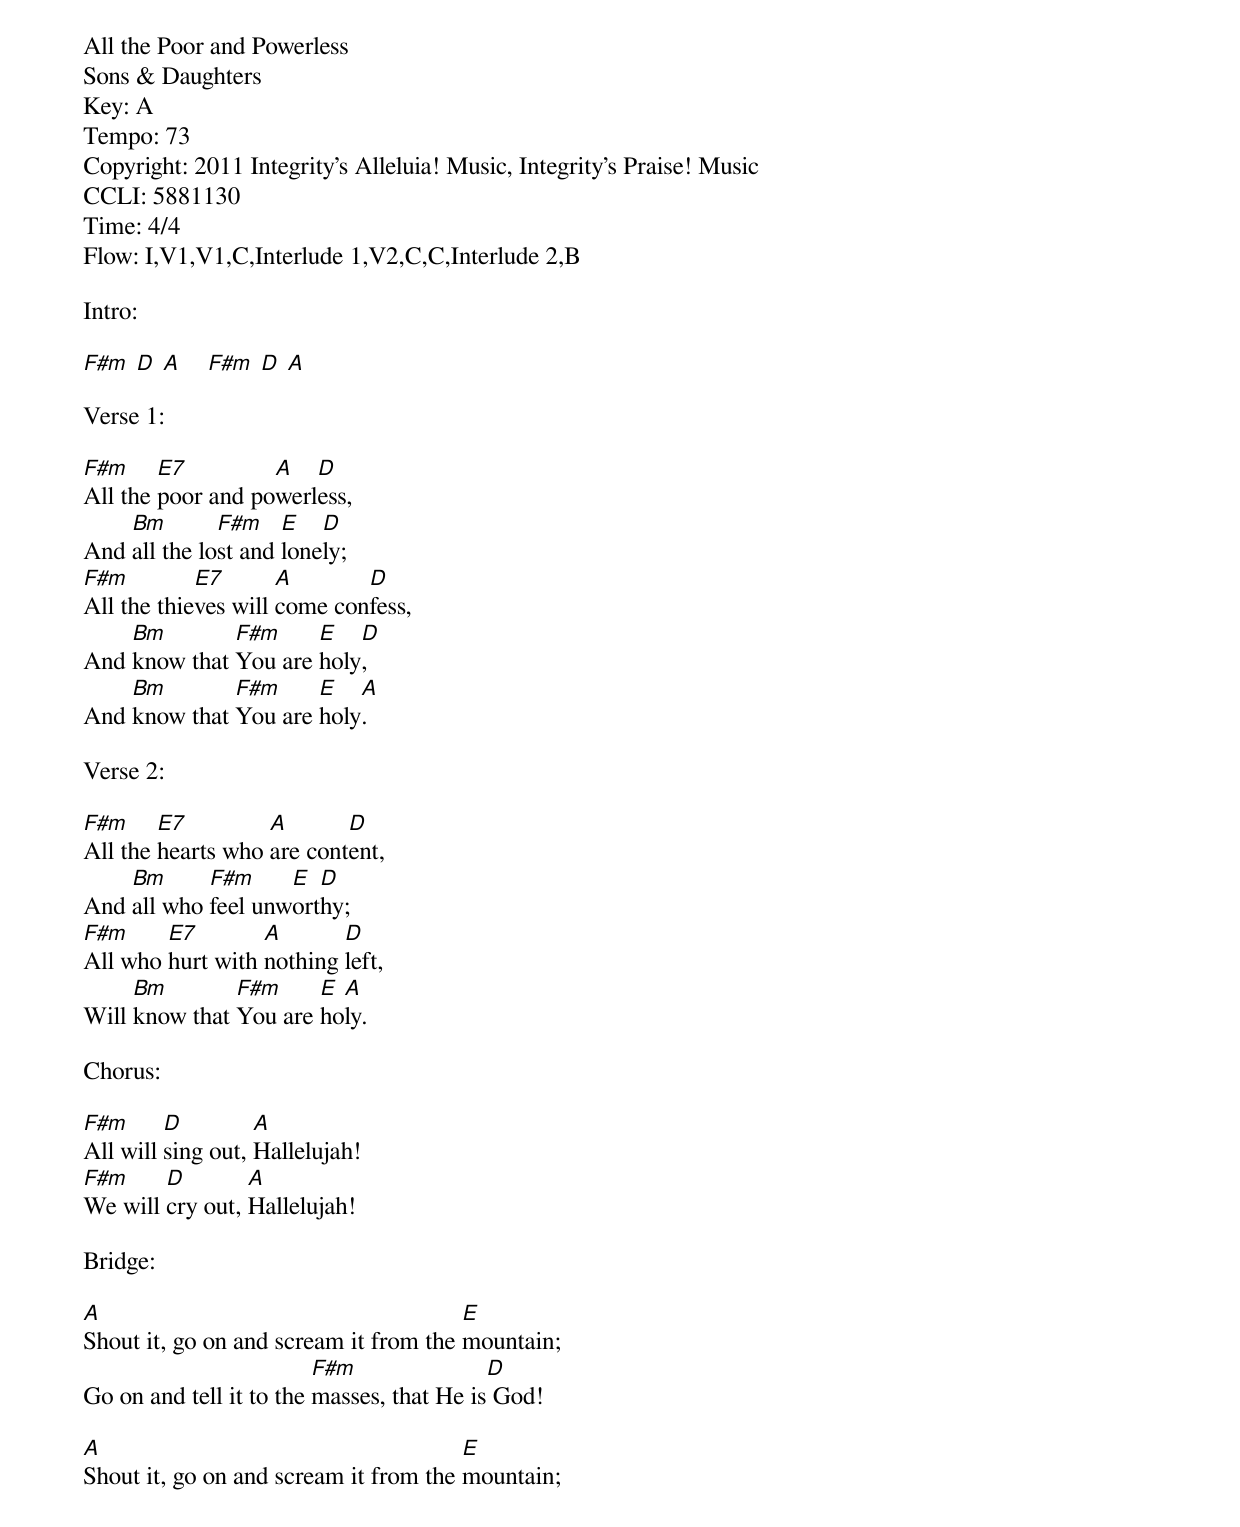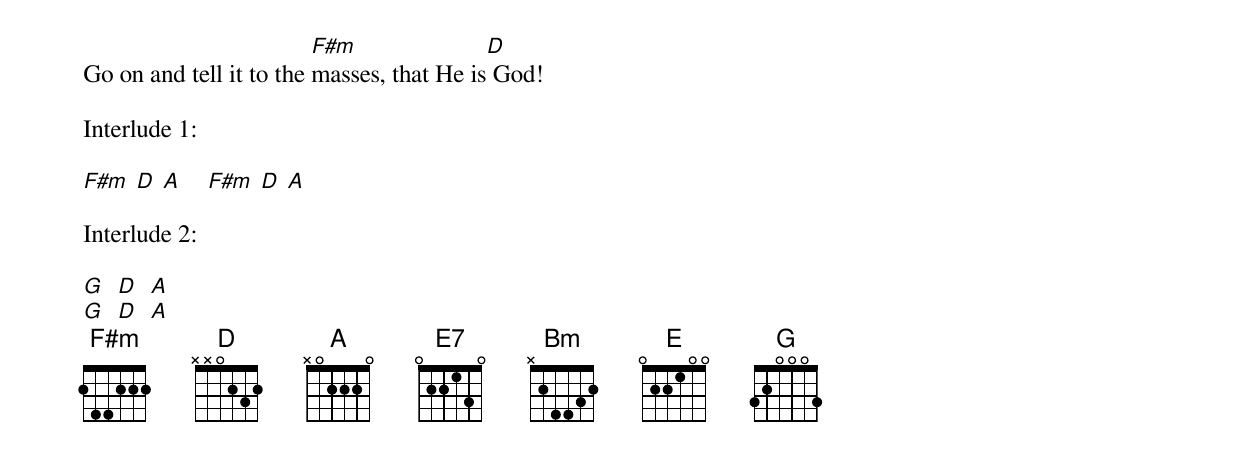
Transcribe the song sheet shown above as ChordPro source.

All the Poor and Powerless
Sons & Daughters
Key: A
Tempo: 73
Copyright: 2011 Integrity's Alleluia! Music, Integrity's Praise! Music
CCLI: 5881130
Time: 4/4
Flow: I,V1,V1,C,Interlude 1,V2,C,C,Interlude 2,B

Intro:

[F#m] [D] [A]    [F#m] [D] [A]

Verse 1:

[F#m]All the [E7]poor and po[A]werl[D]ess,
And [Bm]all the lo[F#m]st and [E]lone[D]ly;
[F#m]All the thie[E7]ves will [A]come con[D]fess,
And [Bm]know that [F#m]You are [E]holy[D],
And [Bm]know that [F#m]You are [E]holy[A].

Verse 2:

[F#m]All the [E7]hearts who [A]are cont[D]ent,
And [Bm]all who [F#m]feel unw[E]ort[D]hy;
[F#m]All who [E7]hurt with [A]nothing [D]left,
Will [Bm]know that [F#m]You are [E]ho[A]ly.

Chorus:

[F#m]All will [D]sing out, [A]Hallelujah!
[F#m]We will [D]cry out, [A]Hallelujah!

Bridge:

[A]Shout it, go on and scream it from the [E]mountain;
Go on and tell it to the [F#m]masses, that He is[D] God!

[A]Shout it, go on and scream it from the [E]mountain;
Go on and tell it to the [F#m]masses, that He is[D] God!

Interlude 1:

[F#m] [D] [A]    [F#m] [D] [A]

Interlude 2:

[G]  [D]  [A]
[G]  [D]  [A]
